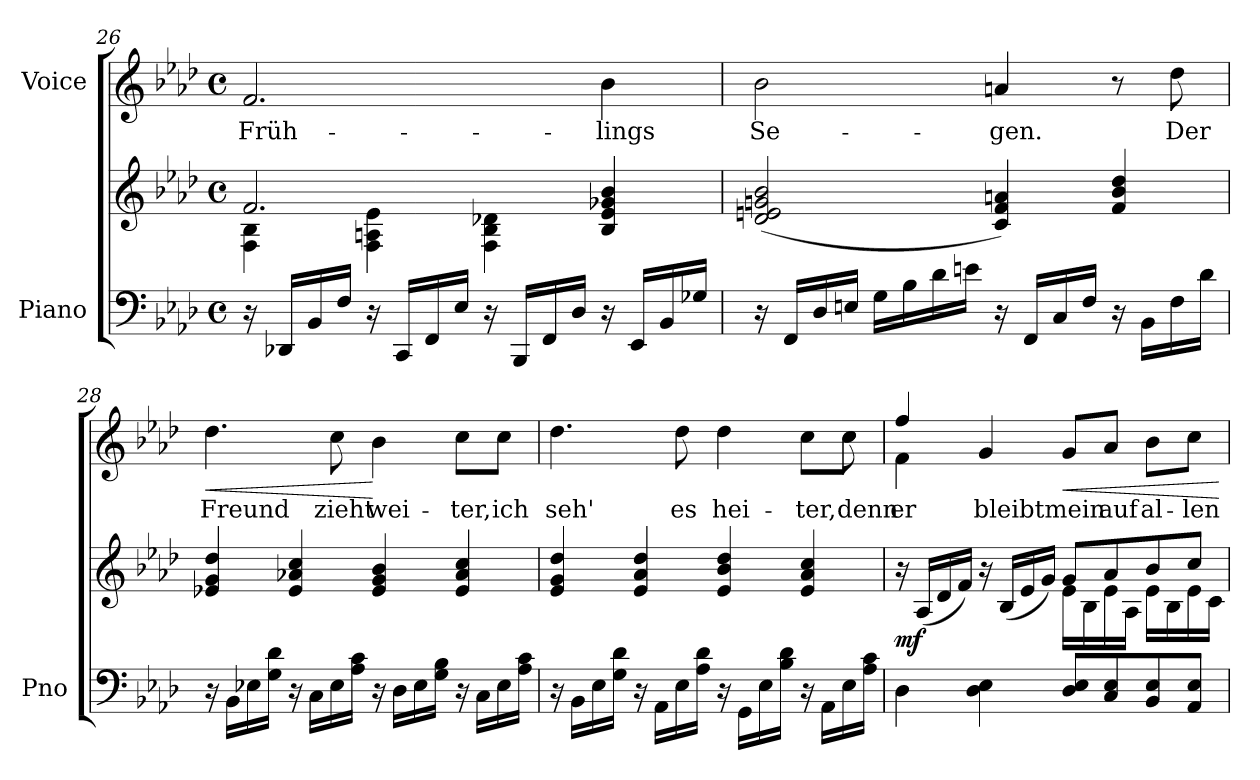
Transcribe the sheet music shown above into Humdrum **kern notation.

**kern	**kern	**dynam	**kern	**text	**dynam
*part2	*part2	*part2	*part1	*part1	*part1
*staff3	*staff2	*staff2/3	*staff1	*staff1	*staff1
*I"Piano	*	*	*I"Voice	*	*
*I'Pno	*	*	*	*	*
*clefF4	*clefG2	*	*clefG2	*	*
*k[b-e-a-d-]	*k[b-e-a-d-]	*	*k[b-e-a-d-]	*	*
*M4/4	*M4/4	*	*M4/4	*	*
*met(c)	*met(c)	*	*met(c)	*	*
=26	=26	=26	=26	=26	=26
*	*^	*	*	*	*
!	!	!	!	!	!LO:LY:b	!
16r	2.f/	4F\ 4B-\	.	2.f/	Früh-	.
16DD-X/LL	.	.	.	.	.	.
16BB-/	.	.	.	.	.	.
16F/JJ	.	.	.	.	.	.
16r	.	4F\ 4An\ 4e-\	.	.	.	.
16CC/LL	.	.	.	.	.	.
16FF/	.	.	.	.	.	.
16E-/JJ	.	.	.	.	.	.
16r	.	4F\ 4B-\ 4d-X\	.	.	.	.
16BBB-/LL	.	.	.	.	.	.
16FF/	.	.	.	.	.	.
16D-/JJ	.	.	.	.	.	.
!	!	!	!	!	!LO:LY:b	!
16r	4B-/ 4e-/ 4g-X/ 4b-/	4ryy	.	4b-\	-lings	.
16EE-/LL	.	.	.	.	.	.
16BB-/	.	.	.	.	.	.
16G-X/JJ	.	.	.	.	.	.
*	*v	*v	*	*	*	*
!!LO:LB:g=z
=27	=27	=27	=27	=27	=27
!	!	!	!	!LO:LY:b	!
16r	(>2d-/ 2en/ 2gn/ 2b-/	.	2b-\	Se-	.
16FF/LL	.	.	.	.	.
16D-/	.	.	.	.	.
16En/JJ	.	.	.	.	.
16G\LL	.	.	.	.	.
16B-\	.	.	.	.	.
16d-\	.	.	.	.	.
16en\JJ	.	.	.	.	.
!	!	!	!	!LO:LY:b	!
16r	4c/ 4f/ 4an/)	.	4an/	-gen.	.
16FF/LL	.	.	.	.	.
16C/	.	.	.	.	.
16F/JJ	.	.	.	.	.
16r	4f/ 4b-/ 4dd-/	.	8r	.	.
16BB-\LL	.	.	.	.	.
!	!	!	!	!LO:LY:b	!
16F\	.	.	8dd-\	Der	.
16d-\JJ	.	.	.	.	.
!!LO:PB:g=z
=28	=28	=28	=28	=28	=28
!	!	!	!	!LO:LY:b	!LO:HP:b
16r	4e-X/ 4g/ 4dd-/	.	4.dd-\	Freund	<
16BB-\LL	.	.	.	.	.
16E-X\	.	.	.	.	.
16G\ 16d-\JJ	.	.	.	.	.
16r	4e-/ 4a-X/ 4cc/	.	.	.	.
16C\LL	.	.	.	.	.
!	!	!	!	!LO:LY:b	!
16E-\	.	.	8cc\	zieht	.
16A-\ 16c\JJ	.	.	.	.	.
!	!	!	!	!LO:LY:b	!
16r	4e-/ 4g/ 4b-/	.	4b-\	wei-	[
16D-\LL	.	.	.	.	.
16E-\	.	.	.	.	.
16G\ 16B-\JJ	.	.	.	.	.
!	!	!	!	!LO:LY:b	!
16r	4e-/ 4a-/ 4cc/	.	8cc\L	-ter,	.
16C\LL	.	.	.	.	.
!	!	!	!	!LO:LY:b	!
16E-\	.	.	8cc\J	ich	.
16A-\ 16c\JJ	.	.	.	.	.
=29	=29	=29	=29	=29	=29
!	!	!	!	!LO:LY:b	!
*	*	*	*^	*	*
16r	4e-/ 4g/ 4dd-/	.	4.dd-\	2..ryy	seh'	.
16BB-\LL	.	.	.	.	.	.
16E-\	.	.	.	.	.	.
16G\ 16d-\JJ	.	.	.	.	.	.
16r	4e-/ 4a-/ 4dd-/	.	.	.	.	.
16AA-\LL	.	.	.	.	.	.
!	!	!	!	!	!LO:LY:b	!
16E-\	.	.	8dd-\	.	es	.
16A-\ 16d-\JJ	.	.	.	.	.	.
!	!	!	!	!	!LO:LY:b	!
16r	4e-/ 4b-/ 4dd-/	.	4dd-\	.	hei-	.
16GG\LL	.	.	.	.	.	.
16E-\	.	.	.	.	.	.
16B-\ 16d-\JJ	.	.	.	.	.	.
!	!	!	!	!	!LO:LY:b	!
16r	4e-/ 4a-/ 4cc/	.	8cc\L	.	-ter,	.
16AA-\LL	.	.	.	.	.	.
!	!	!	!	!	!LO:LY:b	!
16E-\	.	.	8cc\J	8cc\	denn	.
16A-\ 16c\JJ	.	.	.	.	.	.
!!LO:LB:g=z	!!
=30	=30	=30	=30	=30	=30	=30
*	*^	*	*	*	*	*
!	!	!	!LO:DY:b	!	!	!LO:LY:b	!
4D-\	16r	2ryy	mf	4f\	4ff/	er	.
.	(<16A-/LL	.	.	.	.	.	.
.	16d-/	.	.	.	.	.	.
.	16f/JJ)	.	.	.	.	.	.
!	!	!	!	!	!	!LO:LY:b	!
4D-\ 4E-\	16r	.	.	4g/	2.ryy	bleibt	.
.	(<16B-/LL	.	.	.	.	.	.
.	16e-/	.	.	.	.	.	.
.	16g/JJ)	.	.	.	.	.	.
!	!	!	!	!	!	!LO:LY:b	!LO:HP:b
8D-/ 8E-/L	8g/L	16e-\LL	.	8g/L	.	mein	<
.	.	16B-\	.	.	.	.	.
!	!	!	!	!	!	!LO:LY:b	!
8C/ 8E-/	8a-/	16e-\	.	8a-/J	.	auf	.
.	.	16A-\JJ	.	.	.	.	.
!	!	!	!	!	!	!LO:LY:b	!
8BB-/ 8E-/	8b-/	16e-\LL	.	8b-\L	.	al-	.
.	.	16B-\	.	.	.	.	.
!	!	!	!	!	!	!LO:LY:b	!
8AA-/ 8E-/J	8cc/J	16e-\	.	8cc\J	.	-len	.
.	.	16c\JJ	.	.	.	.	.
*	*v	*v	*	*	*	*	*
*	*	*	*v	*v	*	*
.	.	.	.	.	[
=	=	=	=	=	=
*-	*-	*-	*-	*-	*-
